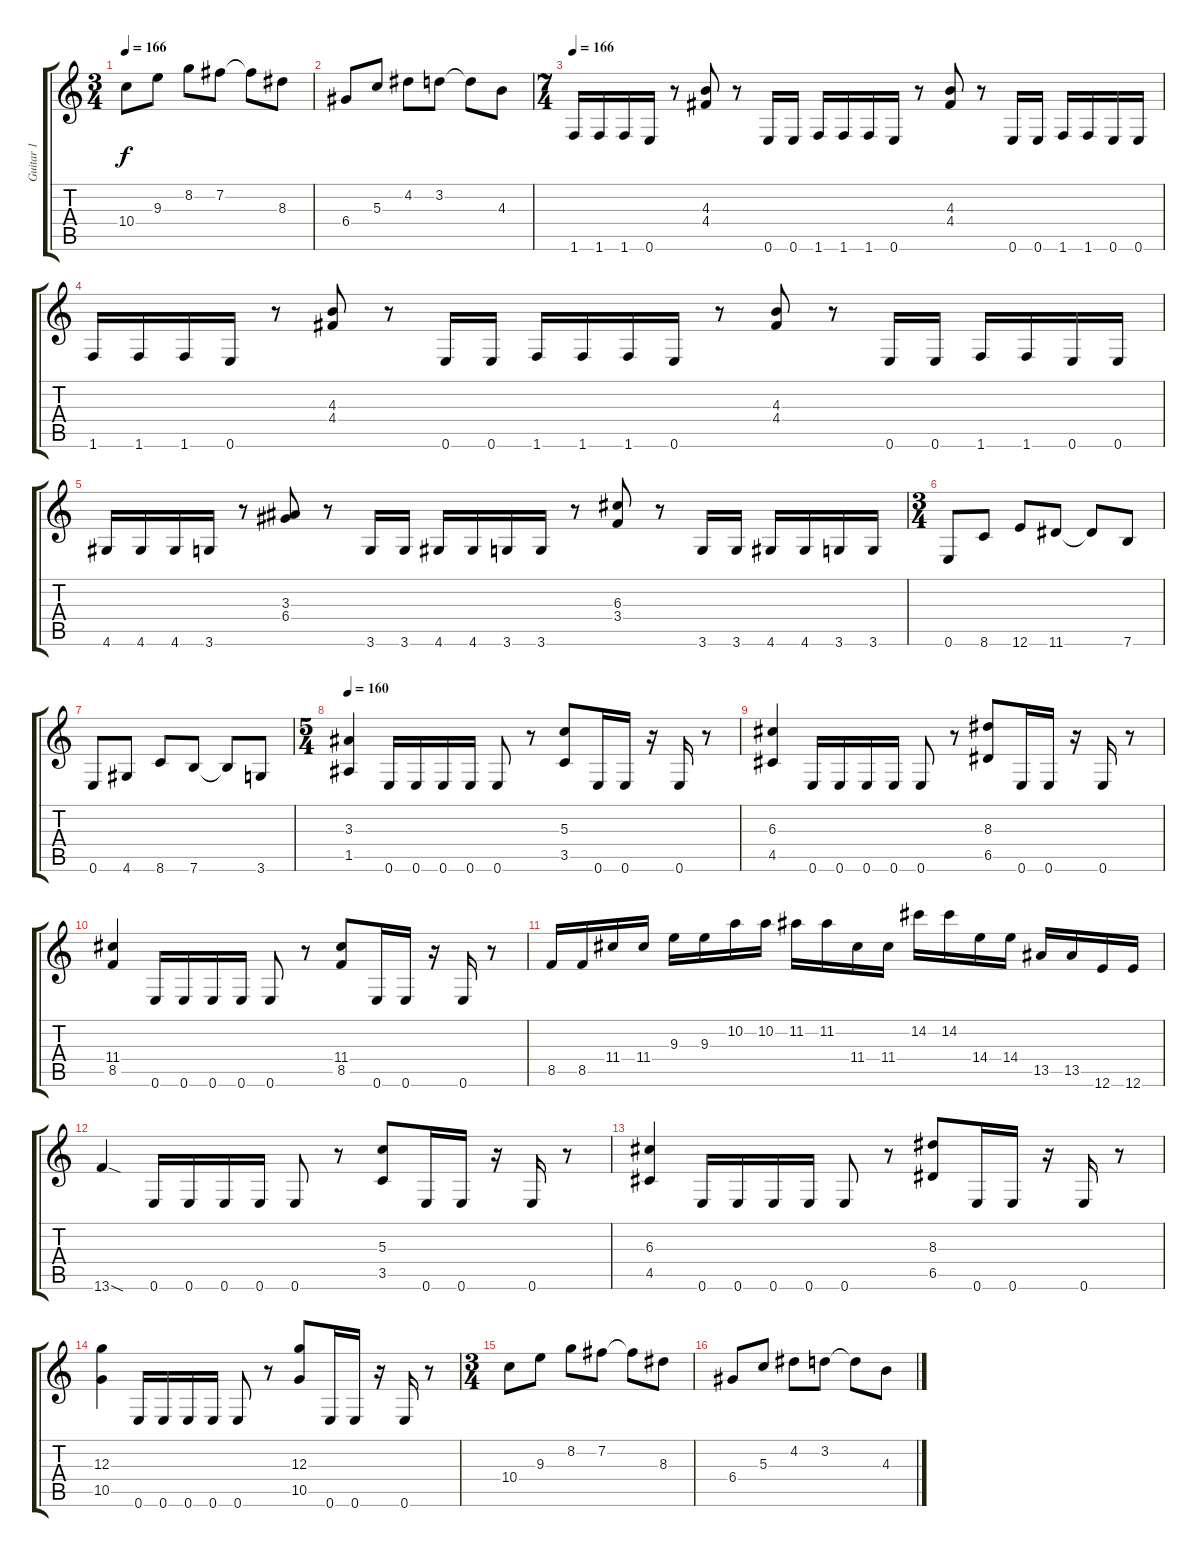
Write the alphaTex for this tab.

\track ("Guitar 1" "Guitar 1") {instrument distortionguitar}
\staff {score tabs}
\tuning (E4 B3 G3 D3 A2 E2) {hide}
\ts (3 4)
\tempo 166
\clef g2
\ks c
10.4.8{dy f} 9.3.8 8.2.8 7.2.8 7.2{t}.8 8.3.8 |
6.4.8 5.3.8 4.2.8 3.2.8 3.2{t}.8 4.3.8 |
\ts (7 4)
\tempo 166
1.6.16 1.6.16 1.6.16 0.6.16 r.8 (4.3 4.4).8 r.8 0.6.16 0.6.16 1.6.16 1.6.16 1.6.16 0.6.16 r.8 (4.3 4.4).8 r.8 0.6.16 0.6.16 1.6.16 1.6.16 0.6.16 0.6.16 |
1.6.16 1.6.16 1.6.16 0.6.16 r.8 (4.3 4.4).8 r.8 0.6.16 0.6.16 1.6.16 1.6.16 1.6.16 0.6.16 r.8 (4.3 4.4).8 r.8 0.6.16 0.6.16 1.6.16 1.6.16 0.6.16 0.6.16 |
4.6.16 4.6.16 4.6.16 3.6.16 r.8 (3.3 6.4).8 r.8 3.6.16 3.6.16 4.6.16 4.6.16 3.6.16 3.6.16 r.8 (6.3 3.4).8 r.8 3.6.16 3.6.16 4.6.16 4.6.16 3.6.16 3.6.16 |
\ts (3 4)
0.6.8 8.6.8 12.6.8 11.6.8 11.6{t}.8 7.6.8 |
0.6.8 4.6.8 8.6.8 7.6.8 7.6{t}.8 3.6.8 |
\ts (5 4)
\tempo 160
(3.3 1.5).4 0.6.16 0.6.16 0.6.16 0.6.16 0.6.8 r.8 (5.3 3.5).8 0.6.16 0.6.16 r.16 0.6.16 r.8 |
(6.3 4.5).4 0.6.16 0.6.16 0.6.16 0.6.16 0.6.8 r.8 (8.3 6.5).8 0.6.16 0.6.16 r.16 0.6.16 r.8 |
(11.4 8.5).4 0.6.16 0.6.16 0.6.16 0.6.16 0.6.8 r.8 (11.4 8.5).8 0.6.16 0.6.16 r.16 0.6.16 r.8 |
8.5.16 8.5.16 11.4.16 11.4.16 9.3.16 9.3.16 10.2.16 10.2.16 11.2.16 11.2.16 11.4.16 11.4.16 14.2.16 14.2.16 14.4.16 14.4.16 13.5.16 13.5.16 12.6.16 12.6.16 |
13.6{sod}.4 0.6.16 0.6.16 0.6.16 0.6.16 0.6.8 r.8 (5.3 3.5).8 0.6.16 0.6.16 r.16 0.6.16 r.8 |
(6.3 4.5).4 0.6.16 0.6.16 0.6.16 0.6.16 0.6.8 r.8 (8.3 6.5).8 0.6.16 0.6.16 r.16 0.6.16 r.8 |
(12.3 10.5).4 0.6.16 0.6.16 0.6.16 0.6.16 0.6.8 r.8 (12.3 10.5).8 0.6.16 0.6.16 r.16 0.6.16 r.8 |
\ts (3 4)
10.4.8 9.3.8 8.2.8 7.2.8 7.2{t}.8 8.3.8 |
6.4.8 5.3.8 4.2.8 3.2.8 3.2{t}.8 4.3.8
